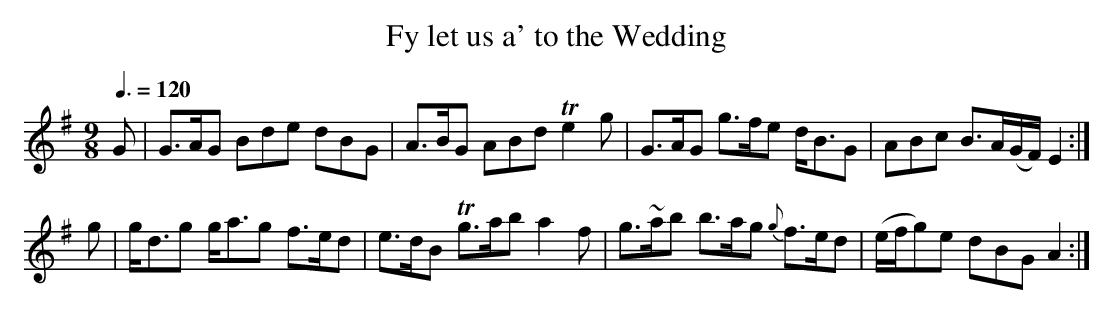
X:1
T:Fy let us a' to the Wedding
M:9/8
L:1/8
Q:3/8=120
K:G
G|G>AG Bde  dBG| A>BG  ABd Te2g|G>AG  g>fe    d<BG| ABc     B>A(G/F/) E2:|
g|g<dg g<ag f>ed|e>dB Tg>ab a2f|g>~ab b>ag {g}f>ed|(e/f/g)e dBG       A2:|
